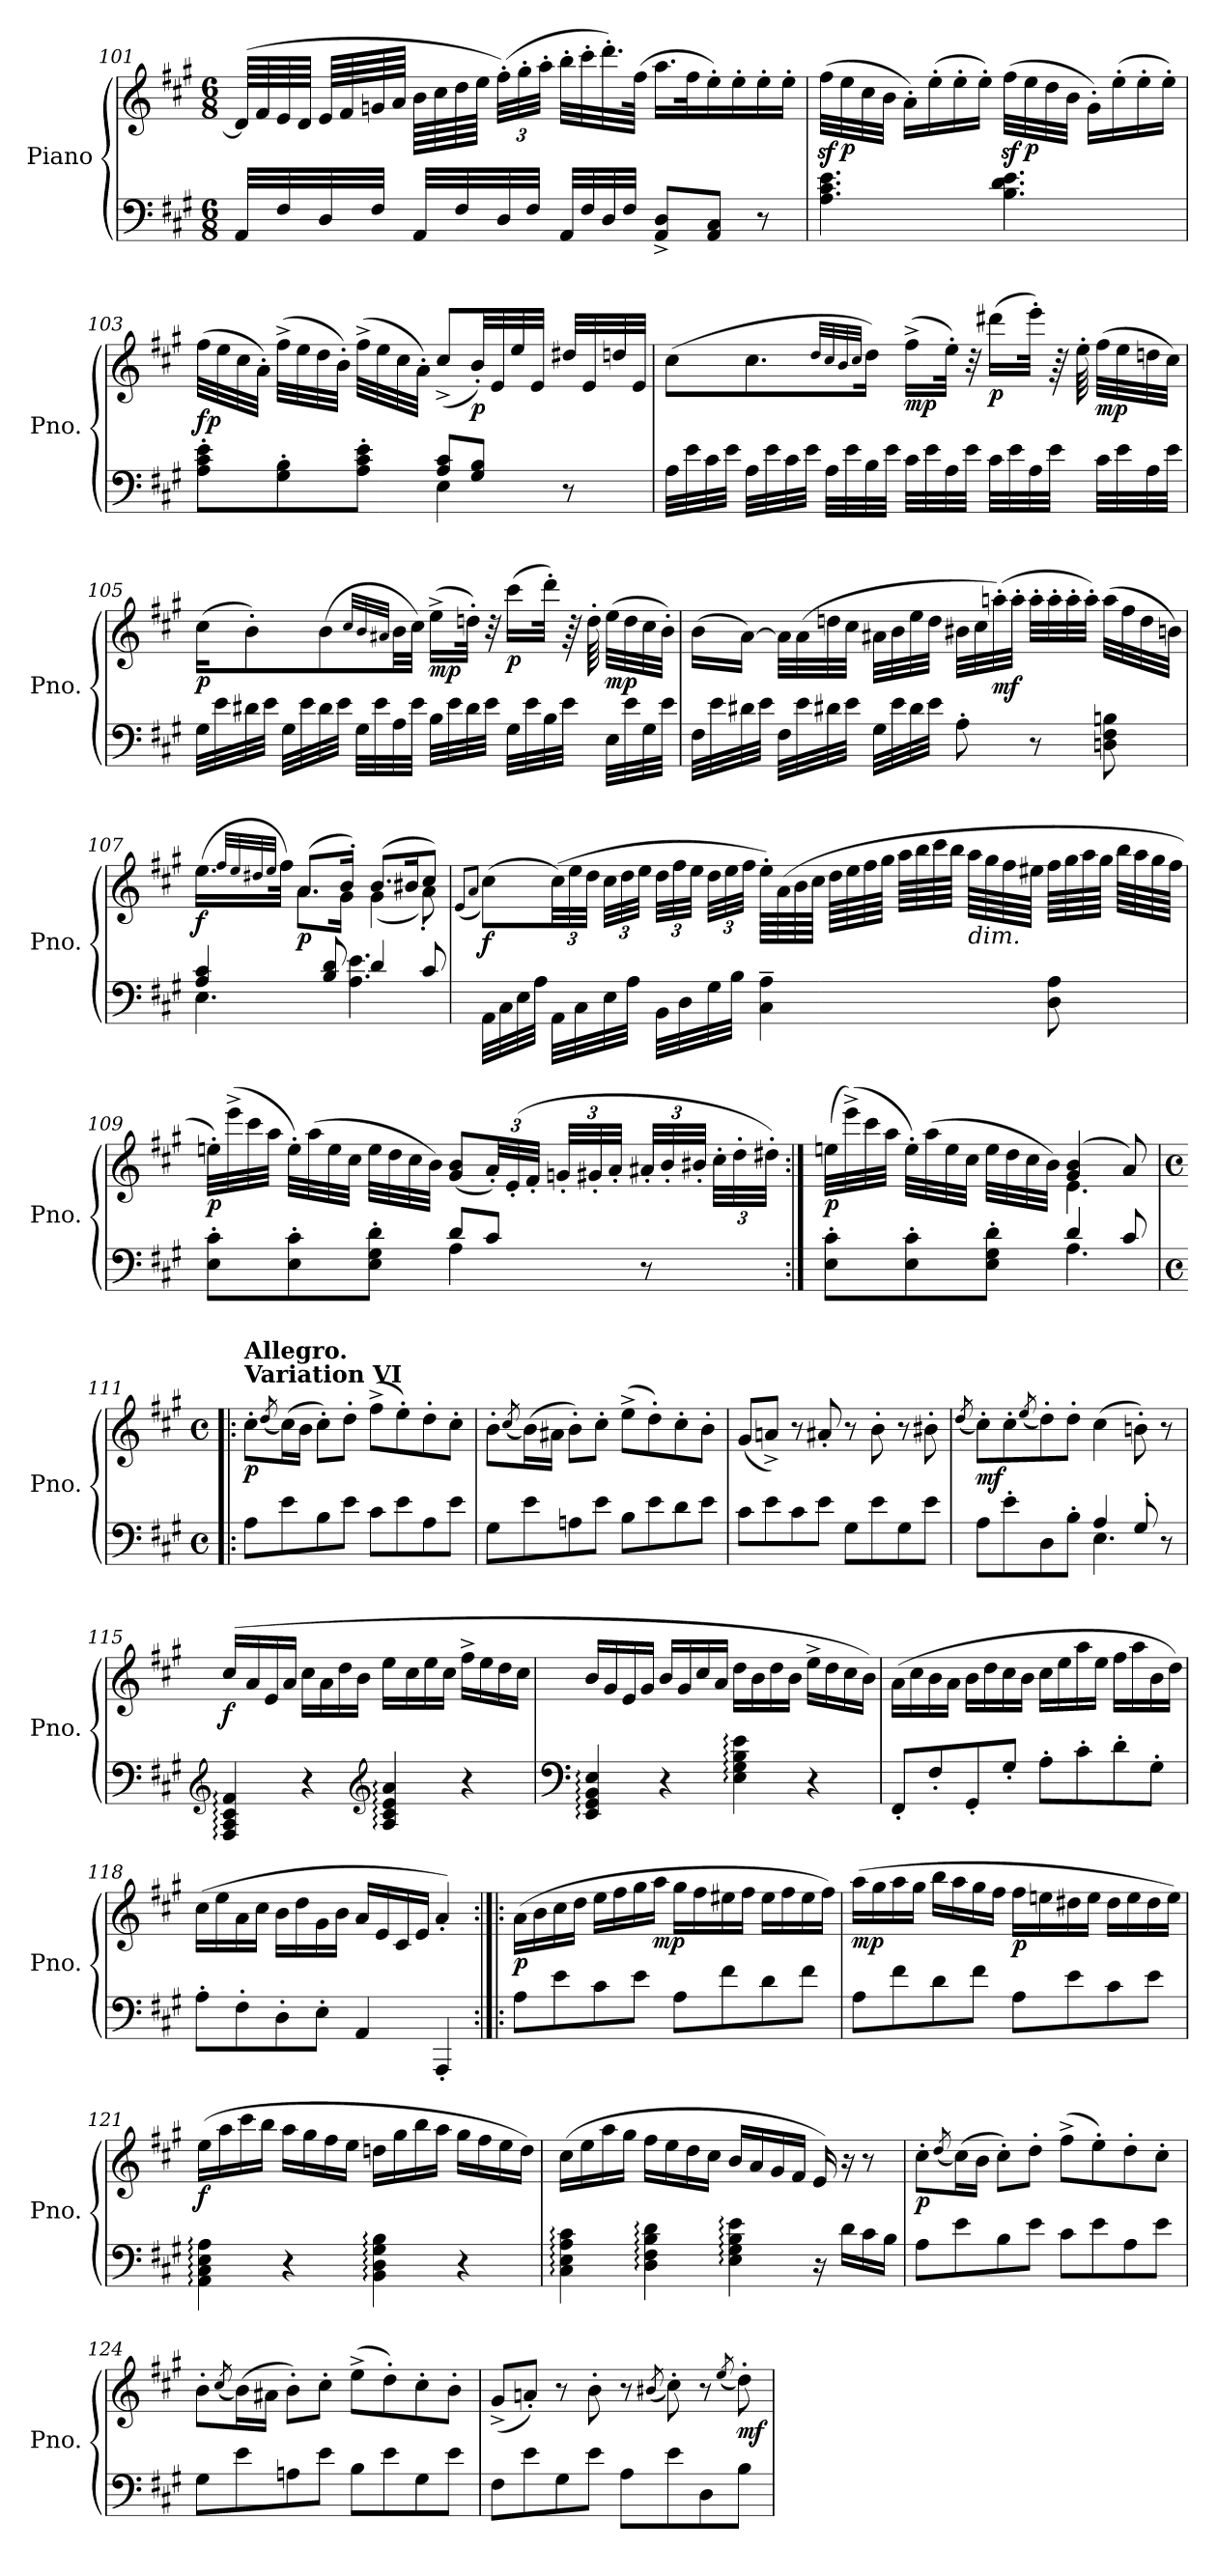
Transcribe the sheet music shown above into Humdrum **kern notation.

**kern	**kern	**dynam
*part1	*part1	*part1
*staff2	*staff1	*staff1/2
*I"Piano	*	*
*I'Pno.	*	*
!!LO:PB:g=z
*clefF4	*clefG2	*
*k[f#c#g#]	*k[f#c#g#]	*
*M6/8	*M6/8	*
=101	=101	=101
32AA/LLL	(>64d/LLLL]	.
.	64f#/	.
32F#/	64e/	.
.	64d/JJJJ	.
32D/	64e/LLLL	.
.	64f#/	.
32F#/JJJ	64gn/	.
.	64a/JJJJ	.
32AA/LLL	64b\LLLL	.
.	64cc#\	.
32F#/	64dd\	.
.	64ee\JJJJ	.
*	*Xbrackettup	*
32D/	(>48ff#'\LLL)	.
.	48gg#'\	.
32F#/JJJ	.	.
.	48aa'\JJJ	.
32AA/LLL	32bb'\LLL	.
32F#/	32ccc#'\	.
32D/	32.ddd'\)	.
32F#/JJJ	.	.
.	(>64ff#\JJJk	.
8AA/^ 8D/^L	16.aa\LL	.
.	32ff#\K	.
8AA/ 8C#/J	16ee'\)	.
.	16ee'\	.
8r	16ee'\	.
.	16ee'\JJ	.
=102	=102	=102
4.A\ 4.c#\ 4.e\	(>32ff#z<\LLL	.
!	!	!LO:DY:b
.	32ee\	p
.	32cc#\	.
.	32b\JJJ	.
.	16a'\LL)	.
.	(>16ee'\	.
.	16ee'\	.
.	16ee'\JJ)	.
4.B\ 4.d\ 4.e\	(>32ff#z<\LLL	.
!	!	!LO:DY:b
.	32ee\	p
.	32dd\	.
.	32b\JJJ	.
.	16g#'\LL)	.
.	(>16ee'\	.
.	16ee'\	.
.	16ee'\JJ)	.
!!LO:LB:g=z
=103	=103	=103
*^	*	*
!	!	!	!LO:DY:b
8A\' 8c#\' 8e\'L	4.ryy	(>32ff#\LLL	fp
.	.	32ee\	.
.	.	32cc#\	.
.	.	32a'\JJJ)	.
8G#\' 8B\'	.	(>32ff#^\LLL	.
.	.	32ee\	.
.	.	32dd\	.
.	.	32b'\JJJ)	.
8A\' 8c#\' 8e\'J	.	(>32ff#^\LLL	.
.	.	32ee\	.
.	.	32cc#\	.
.	.	32a'\JJJ)	.
8A/ 8c#/L	4E\	(<8cc#^/L	.
!	!	!	!LO:DY:b
8G#/ 8B/J	.	32b'/LL)	p
.	.	32e/	.
.	.	32ee/	.
.	.	32e/JJJ	.
8r	8ryy	32dd#X/LLL	.
.	.	32e/	.
.	.	32ddn/	.
.	.	32e/JJJ	.
*v	*v	*	*
!!LO:LB:g=z
=104	=104	=104
32A\LLL	(>8cc#\L	.
32e\	.	.
32c#\	.	.
32e\JJJ	.	.
32A\LLL	8.cc#\	.
32e\	.	.
32c#\	.	.
32e\JJJ	.	.
32A\LLL	.	.
32e\	.	.
.	32qdd/LLL	.
.	32qcc#/	.
.	32qb/	.
.	32qcc#/JJJ	.
32B\	16dd\Jk)	.
32e\JJJ	.	.
!	!	!LO:DY:b
32c#\LLL	(>16ff#^\LL	mp
32e\	.	.
32A\	32ee'\JJk)	.
32e\JJJ	32r	.
!	!	!LO:DY:b
32c#\LLL	(>16ddd#X\LL	p
32e\	.	.
32A\	32eee'\JJk)	.
32e\JJJ	64r	.
.	64ee'\	.
!	!	!LO:DY:b
32c#\LLL	(>32ff#\LLL	mp
32e\	32ee\	.
32A\	32ddn\	.
32e\JJJ	32cc#\JJJ)	.
!!LO:LB:g=z
=105	=105	=105
!	!	!LO:DY:b
32G#\LLL	(>16cc#\KL	p
32e\	.	.
32d#X\	8b'\)	.
32e\JJJ	.	.
32G#\LLL	.	.
32e\	.	.
32d#\	(>8b\	.
32e\JJJ	.	.
32G#\LLL	.	.
32e\	.	.
.	32qcc#/LLL	.
.	32qb/	.
.	32qa#X/JJJ	.
32A\	32b\LL	.
32e\JJJ	32cc#\JJJ)	.
!	!	!LO:DY:b
32B\LLL	(>16ee^\LL	mp
32e\	.	.
32d#\	32ddn'\JJk)	.
32e\JJJ	32r	.
!	!	!LO:DY:b
32G#\LLL	(>16ccc#\LL	p
32e\	.	.
32B\	32ddd'\JJk)	.
32e\JJJ	64r	.
.	64dd'\	.
!	!	!LO:DY:b
32E\LLL	(>32ee\LLL	mp
32e\	32dd\	.
32G#\	32cc#\	.
32e\JJJ	32b'\JJJ)	.
!!LO:LB:g=z
=106	=106	=106
32F#\LLL	(>16b\LL	.
32e\	.	.
32d#X\	[16a\JJ)	.
32e\JJJ	.	.
32F#\LLL	32a\LLL]	.
32e\	(>32a\	.
32d#X\	32ddn\	.
32e\JJJ	32cc#\JJJ	.
32G#\LLL	32a#X\LLL	.
32e\	32b\	.
32d#\	32ee\	.
32e\JJJ	32dd\JJJ	.
8A'\	32b#X\LLL	.
.	32cc#\	.
!	!	!LO:DY:b
.	(>32aan'\)	mf
.	32aa'\JJJ	.
8r	32aa'\LLL	.
.	32aa'\	.
.	32aa'\	.
.	32aa'\JJJ)	.
8Dn\ 8F#\ 8Bn\	(>32aa\LLL	.
.	32ff#\	.
.	32dd\	.
.	32bn\JJJ)	.
!!LO:PB:g=z
=107	=107	=107
*^	*^	*
!	!	!	!	!LO:DY:b
4A/ 4c#/	4.E\	(>16.ee\LL	8ryy	f
.	.	32qff#/LLL	.	.
.	.	32qee/	.	.
.	.	32qdd#X/	.	.
.	.	32qee/JJJ	.	.
.	.	32ff#\JJk)	.	.
!	!	!	!	!LO:DY:b
.	.	(>8.a/L	8.a\L	p
8B/ 8d/	.	.	.	.
.	.	16b'/Jk)	16g#\Jk	.
4d/	4.A\ 4.e\	(>8.b/L	(<4g#\	.
.	.	16b#X/K	.	.
8c#/	.	8cc#/J)	8a'\)	.
*v	*v	*	*	*
*	*v	*v	*
!!LO:LB:g=z
=108	=108	=108
.	(<8qe/L	.
.	8qa/J	.
!	!	!LO:DY:b
32AA\LLL	(>8cc#\L)	f
32C#\	.	.
32E\	.	.
32A\JJJ	.	.
32AA\LLL	(>48cc#\LL)	.
.	48ee\	.
32C#\	.	.
.	48dd\JJJ	.
32E\	48cc#\LLL	.
.	48dd\	.
32A\JJJ	.	.
.	48ee\JJJ	.
32BB\LLL	48dd\LLL	.
.	48ff#\	.
32D\	.	.
.	48ee\JJJ	.
32G#\	48dd\LLL	.
.	48ee\	.
32B\JJJ	.	.
.	48ff#\JJJ	.
4C#\~ 4A\~	64ee'\LLLL)	.
.	(>64a\	.
.	64b\	.
.	64cc#\JJJJ	.
.	64dd\LLLL	.
.	64ee\	.
.	64ff#\	.
.	64gg#\JJJJ	.
.	64aa\LLLL	.
.	64bb\	.
.	64ccc#\	.
.	64bb\JJJJ	.
!	!LO:TX:b:i:t=dim.	!
.	64aa\LLLL	.
.	64gg#\	.
.	64ff#\	.
.	64ee#X\JJJJ	.
8D\ 8A\	64ff#\LLLL	.
.	64gg#\	.
.	64aa\	.
.	64gg#\JJJJ	.
.	64bb\LLLL	.
.	64aa\	.
.	64gg#\	.
.	64ff#\JJJJ	.
!!LO:LB:g=z
=109	=109	=109
*^	*	*
!	!	!	!LO:DY:b
8E\' 8c#\'L	4.ryy	32een'\LLL)	p
.	.	(>32eee^\	.
.	.	32ccc#\	.
.	.	32aa\JJJ	.
8E\' 8c#\'	.	32ee'\LLL)	.
.	.	(>32aa\	.
.	.	32ee\	.
.	.	32cc#\JJJ	.
8E\' 8G#\' 8d\'J	.	32ee\LLL	.
.	.	32dd\	.
.	.	32cc#\	.
.	.	32b\JJJ)	.
8d/L	4A\	(<8g#/ 8b/L	.
8c#/J	.	48a'/LL)	.
.	.	(>48e'/	.
.	.	48f#'/JJJ	.
.	.	48gn'/LLL	.
.	.	48g#X'/	.
.	.	48a'/JJJ	.
8r	8ryy	48a#X'/LLL	.
.	.	48b'/	.
.	.	48b#X'/JJJ	.
.	.	48cc#'\LLL	.
.	.	48dd'\	.
.	.	48dd#X'\JJJ)	.
!!LO:LB:g=z
=110:|!	=110:|!	=110:|!	=110:|!
*	*	*^	*
!	!	!	!	!LO:DY:b
8E\' 8c#\'L	4.ryy	(>32een\LLL	4.ryy	p
.	.	(>32eee^\)	.	.
.	.	32ccc#\	.	.
.	.	32aa\JJJ	.	.
8E\' 8c#\'	.	32ee'\LLL)	.	.
.	.	(>32aa\	.	.
.	.	32ee\	.	.
.	.	32cc#\JJJ	.	.
8E\' 8G#\' 8d\'J	.	32ee\LLL	.	.
.	.	32dd\	.	.
.	.	32cc#\	.	.
.	.	32b\JJJ)	.	.
4d/	4.A\	(>4g#/ 4b/	4.e\	.
8c#/	.	8a/)	.	.
*v	*v	*	*	*
*	*v	*v	*
!!LO:PB:g=z
=111!|:	=111!|:	=111!|:
*M4/4	*M4/4	*
*met(c)	*met(c)	*
*	*MM130	*
!	!LO:TX:a:B:t=Variation VI	!
!	!LO:TX:a:B:t=Allegro.	!
!	!	!LO:DY:b
8A\L	8cc#'\L	p
.	(<8qdd/	.
8e\	(>16cc#\L)	.
.	16b\JJ	.
8B\	8cc#'\L)	.
8e\J	8dd'\J	.
8c#\L	(>8ff#^\L	.
8e\	8ee'\)	.
8A\	8dd'\	.
8e\J	8cc#'\J	.
=112	=112	=112
8G#\L	8b'\L	.
.	(<8qcc#/	.
8e\	(>16b\L)	.
.	16a#X\JJ	.
8An\	8b'\L)	.
8e\J	8cc#'\J	.
8B\L	(>8ee^\L	.
8e\	8dd'\)	.
8d\	8cc#'\	.
8e\J	8b'\J	.
=113	=113	=113
8c#\L	(<8g#/L	.
8e\	8an^/J)	.
8c#\	8r	.
8e\J	8a#X'/	.
8G#\L	8r	.
8e\	8b'\	.
8G#\	8r	.
8e\J	8b#X'\	.
!!LO:LB:g=z
=114	=114	=114
.	(<8qdd/	.
*^	*	*
!	!	!	!LO:DY:b
8A\L	2ryy	8cc#'\L)	mf
8e'\	.	8cc#'\	.
.	.	(<8qee/	.
8D\	.	8dd'\)	.
8B'\J	.	8dd'\J	.
4A/	4.E\	(>4cc#\	.
8G#'/	.	8bn'\)	.
8r	8ryy	8r	.
=115	=115	=115	=115
!	!	!	!LO:DY:b
*v	*v	*	*
4AAA/: 4CC#/: 4EE/: 4AA/:	(>16cc#/LL	f
.	16a/	.
.	16e/	.
.	16a/JJ	.
4r	16cc#\LL	.
.	16a\	.
.	16dd\	.
.	16b\JJ	.
*clefG2	*	*
4A/: 4c#/: 4e/: 4a/:	16ee\LL	.
.	16cc#\	.
.	16ee\	.
.	16cc#\JJ	.
4r	16ff#^\LL	.
.	16ee\	.
.	16dd\	.
.	16cc#\JJ	.
=116	=116	=116
*clefF4	*	*
4EE/: 4GG#/: 4BB/: 4E/:	16b/LL	.
.	16g#/	.
.	16e/	.
.	16g#/JJ	.
4r	16b/LL	.
.	16g#/	.
.	16cc#/	.
.	16a/JJ	.
4E\: 4G#\: 4B\: 4e\:	16dd\LL	.
.	16b\	.
.	16dd\	.
.	16b\JJ	.
4r	16ee^\LL	.
.	16dd\	.
.	16cc#\	.
.	16b\JJ)	.
!!LO:LB:g=z
=117	=117	=117
8FF#'/L	(>16a\LL	.
.	16cc#\	.
8F#'/	16b\	.
.	16a\JJ	.
8GG#'/	16b\LL	.
.	16dd\	.
8G#'/J	16cc#\	.
.	16b\JJ	.
8A'\L	16cc#\LL	.
.	16ee\	.
8c#'\	16aa\	.
.	16ee\JJ	.
8d'\	16ff#\LL	.
.	16aa\	.
8G#'\J	16b\	.
.	16dd\JJ)	.
=118	=118	=118
8A'\L	(>16cc#\LL	.
.	16ee\	.
8F#'\	16a\	.
.	16cc#\JJ	.
8D'\	16b\LL	.
.	16dd\	.
8E'\J	16g#\	.
.	16b\JJ	.
4AA/	16a/LL	.
.	16e/	.
.	16c#/	.
.	16e/JJ	.
4AAA'/	4a'/)	.
!!LO:LB:g=z
=119:|!|:	=119:|!|:	=119:|!|:
!	!	!LO:DY:b
8A\L	(>16a\LL	p
.	16b\	.
8e\	16cc#\	.
.	16dd\JJ	.
8c#\	16ee\LL	.
.	16ff#\	.
8e\J	16gg#\	.
!	!	!LO:DY:b
.	16aa\JJ	mp
8A\L	16gg#\LL	.
.	16ff#\	.
8f#\	16ee#X\	.
.	16ff#\JJ	.
8d\	16ee#\LL	.
.	16ff#\	.
8f#\J	16ee#\	.
.	16ff#\JJ)	.
=120	=120	=120
!	!	!LO:DY:b
8A\L	(>16aa\LL	mp
.	16gg#\	.
8f#\	16aa\	.
.	16gg#\JJ	.
8d\	16bb\LL	.
.	16aa\	.
8f#\J	16gg#\	.
.	16ff#\JJ	.
!	!	!LO:DY:b
8A\L	16ff#\LL	p
.	16een\	.
8e\	16dd#X\	.
.	16ee\JJ	.
8c#\	16dd#\LL	.
.	16ee\	.
8e\J	16dd#\	.
.	16ee\JJ)	.
!!LO:LB:g=z
=121	=121	=121
!	!	!LO:DY:b
4AA\: 4C#\: 4E\: 4A\:	(>16ee\LL	f
.	16aa\	.
.	16ccc#\	.
.	16bb\JJ	.
4r	16aa\LL	.
.	16gg#\	.
.	16ff#\	.
.	16ee\JJ	.
4BB\: 4D\: 4G#\: 4B\:	16ddn\LL	.
.	16gg#\	.
.	16bb\	.
.	16aa\JJ	.
4r	16gg#\LL	.
.	16ff#\	.
.	16ee\	.
.	16dd\JJ)	.
=122	=122	=122
4C#\: 4E\: 4A\: 4c#\:	(>16cc#\LL	.
.	16ee\	.
.	16aa\	.
.	16gg#\JJ	.
4D\: 4F#\: 4B\: 4d\:	16ff#\LL	.
.	16ee\	.
.	16dd\	.
.	16cc#\JJ	.
4E\: 4G#\: 4B\: 4e\:	16b/LL	.
.	16a/	.
.	16g#/	.
.	16f#/JJ	.
16r	16e/)	.
16d\LL	16r	.
16c#\	8r	.
16B\JJ	.	.
!!LO:PB:g=z
=123	=123	=123
!	!	!LO:DY:b
8A\L	8cc#'\L	p
.	(<8qdd/	.
8e\	(>16cc#\L)	.
.	16b\JJ	.
8B\	8cc#'\L)	.
8e\J	8dd'\J	.
8c#\L	(>8ff#^\L	.
8e\	8ee'\)	.
8A\	8dd'\	.
8e\J	8cc#'\J	.
=124	=124	=124
8G#\L	8b'\L	.
.	(<8qcc#/	.
8e\	(>16b\L)	.
.	16a#X\JJ	.
8An\	8b'\L)	.
8e\J	8cc#'\J	.
8B\L	(>8ee^\L	.
8e\	8dd'\)	.
8G#\	8cc#'\	.
8e\J	8b'\J	.
=125	=125	=125
8F#\L	(<8g#^/L	.
8e\	8an'/J)	.
8G#\	8r	.
8e\J	8b'\	.
8A\L	8r	.
.	(<8qb#X/	.
8e\	8cc#'\)	.
8D\	8r	.
.	(<8qee/	.
!	!	!LO:DY:b
8B\J	8dd'\)	mf
=	=	=
*-	*-	*-
